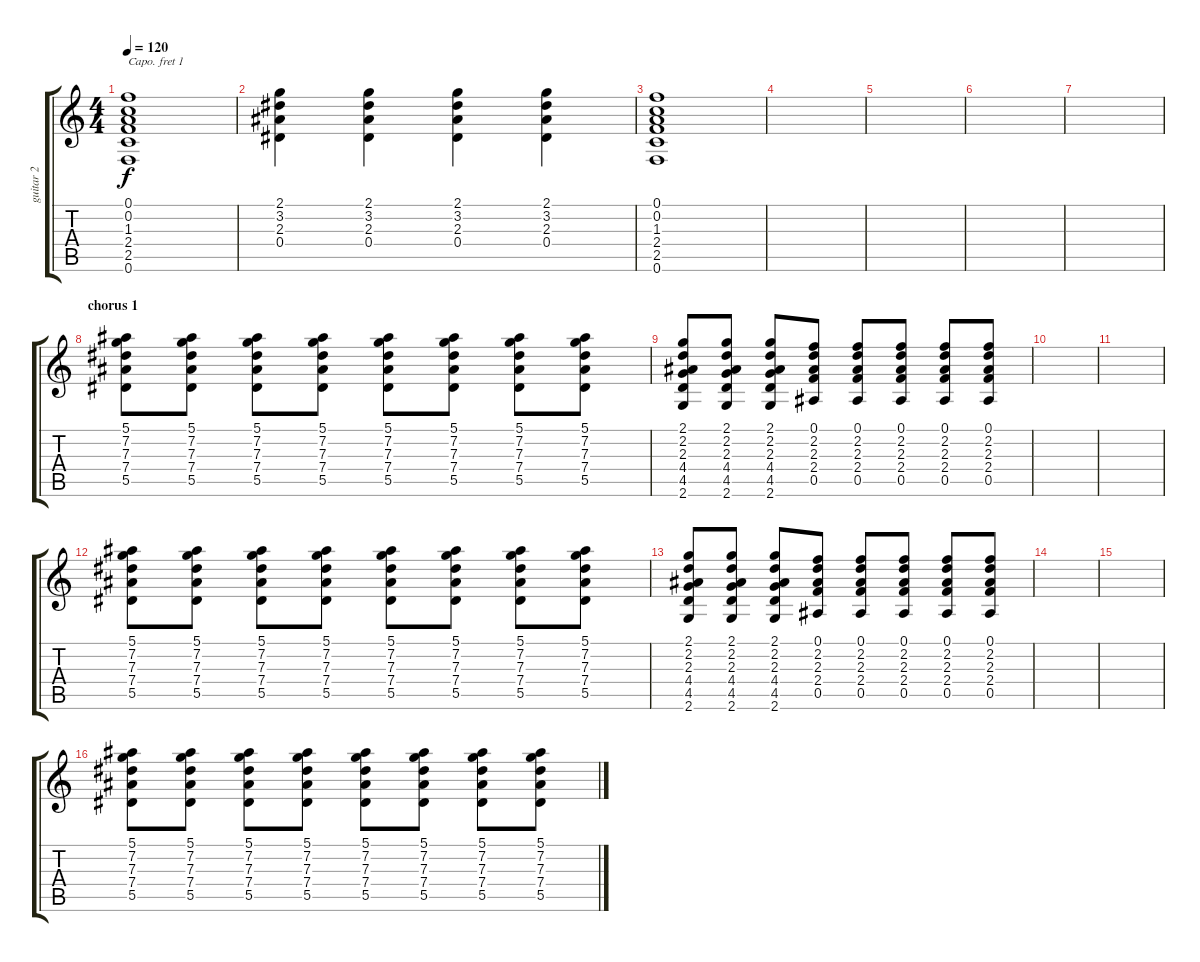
\track ("guitar 2" "guitar 2") {instrument overdrivenguitar}
\staff {score tabs}
\capo 1
\tuning (E4 B3 G3 D3 A2 E2) {hide}
\ts (4 4)
\tempo 120
\clef g2
\ks c
(0.1 0.2 1.3 2.4 2.5 0.6).1{dy f} |
(2.1 3.2 2.3 0.4).4 (2.1 3.2 2.3 0.4).4 (2.1 3.2 2.3 0.4).4 (2.1 3.2 2.3 0.4).4 |
(0.1 0.2 1.3 2.4 2.5 0.6).1 |
|
|
|
|
\section ("" "chorus 1")
(5.1 7.2 7.3 7.4 5.5).8{volume 10 balance 4} (5.1 7.2 7.3 7.4 5.5).8 (5.1 7.2 7.3 7.4 5.5).8 (5.1 7.2 7.3 7.4 5.5).8 (5.1 7.2 7.3 7.4 5.5).8 (5.1 7.2 7.3 7.4 5.5).8 (5.1 7.2 7.3 7.4 5.5).8 (5.1 7.2 7.3 7.4 5.5).8 |
(2.1 2.2 2.3 4.4 4.5 2.6).8 (2.1 2.2 2.3 4.4 4.5 2.6).8 (2.1 2.2 2.3 4.4 4.5 2.6).8 (0.1 2.2 2.3 2.4 0.5).8 (0.1 2.2 2.3 2.4 0.5).8 (0.1 2.2 2.3 2.4 0.5).8 (0.1 2.2 2.3 2.4 0.5).8 (0.1 2.2 2.3 2.4 0.5).8 |
|
|
(5.1 7.2 7.3 7.4 5.5).8 (5.1 7.2 7.3 7.4 5.5).8 (5.1 7.2 7.3 7.4 5.5).8 (5.1 7.2 7.3 7.4 5.5).8 (5.1 7.2 7.3 7.4 5.5).8 (5.1 7.2 7.3 7.4 5.5).8 (5.1 7.2 7.3 7.4 5.5).8 (5.1 7.2 7.3 7.4 5.5).8 |
(2.1 2.2 2.3 4.4 4.5 2.6).8 (2.1 2.2 2.3 4.4 4.5 2.6).8 (2.1 2.2 2.3 4.4 4.5 2.6).8 (0.1 2.2 2.3 2.4 0.5).8 (0.1 2.2 2.3 2.4 0.5).8 (0.1 2.2 2.3 2.4 0.5).8 (0.1 2.2 2.3 2.4 0.5).8 (0.1 2.2 2.3 2.4 0.5).8 |
|
|
(5.1 7.2 7.3 7.4 5.5).8 (5.1 7.2 7.3 7.4 5.5).8 (5.1 7.2 7.3 7.4 5.5).8 (5.1 7.2 7.3 7.4 5.5).8 (5.1 7.2 7.3 7.4 5.5).8 (5.1 7.2 7.3 7.4 5.5).8 (5.1 7.2 7.3 7.4 5.5).8 (5.1 7.2 7.3 7.4 5.5).8
